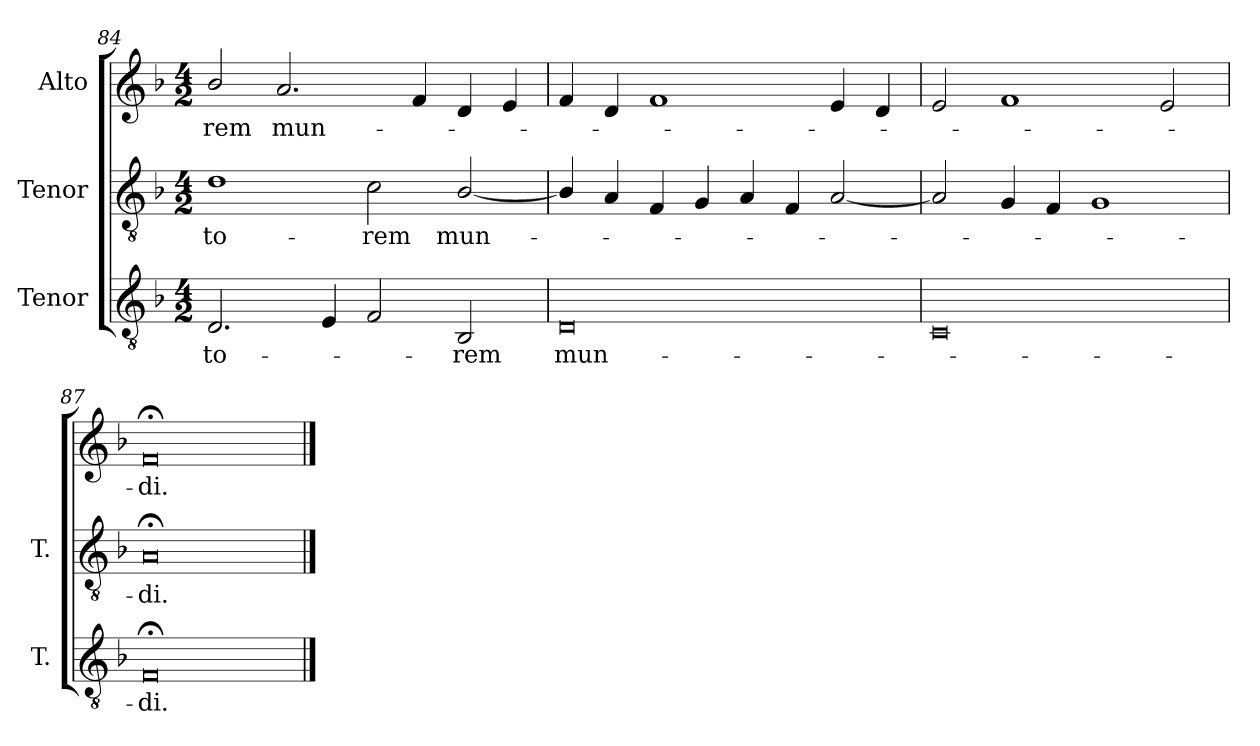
**kern	**text	**kern	**text	**kern	**text
*part3	*part3	*part2	*part2	*part1	*part1
*staff3	*staff3	*staff2	*staff2	*staff1	*staff1
*I"Tenor	*	*I"Tenor	*	*I"Alto	*
*I'T.	*	*I'T.	*	*	*
!!LO:LB:g=z
*clefGv2	*	*clefGv2	*	*clefG2	*
*ITrd7c12	*	*ITrd7c12	*	*	*
*k[b-]	*	*k[b-]	*	*k[b-]	*
*F:	*	*F:	*	*F:	*
*M4/2	*	*M4/2	*	*M4/2	*
=84	=84	=84	=84	=84	=84
!	!LO:LY:b:color=#000000	!	!	!	!
!	!	!	!LO:LY:b:color=#000000	!	!
!	!	!	!	!	!LO:LY:b:color=#000000
2.DDi/	-to-	1Di	-to-	2b-i/	-rem
!	!	!	!	!	!LO:LY:b:color=#000000
.	.	.	.	2.ai/	mun-
4EEi/	.	.	.	.	.
!	!	!	!LO:LY:b:color=#000000	!	!
2FFi/	.	2Ci\	-rem	.	.
.	.	.	.	4fi/	.
!	!LO:LY:b:color=#000000	!	!	!	!
!	!	!	!LO:LY:b:color=#000000	!	!
2BBB-i/	-rem	[2BB-i/	mun-	4di/	.
.	.	.	.	4ei/	.
=85	=85	=85	=85	=85	=85
!	!LO:LY:b:color=#000000	!	!	!	!
0DDi	mun-	4BB-i/]	.	4fi/	.
.	.	4AAi/	.	4di/	.
.	.	4FFi/	.	1fi	.
.	.	4GGi/	.	.	.
.	.	4AAi/	.	.	.
.	.	4FFi/	.	.	.
.	.	[2AAi/	.	4ei/	.
.	.	.	.	4di/	.
=86	=86	=86	=86	=86	=86
0CCi	.	2AAi/]	.	2ei/	.
.	.	4GGi/	.	1fi	.
.	.	4FFi/	.	.	.
.	.	1GGi	.	.	.
.	.	.	.	2ei/	.
=87	=87	=87	=87	=87	=87
!	!LO:LY:b:color=#000000	!	!	!	!
!	!	!	!LO:LY:b:color=#000000	!	!
!	!	!	!	!	!LO:LY:b:color=#000000
0FF;i	-di.	0AA;i	-di.	0f;i	-di.
==	==	==	==	==	==
*-	*-	*-	*-	*-	*-
